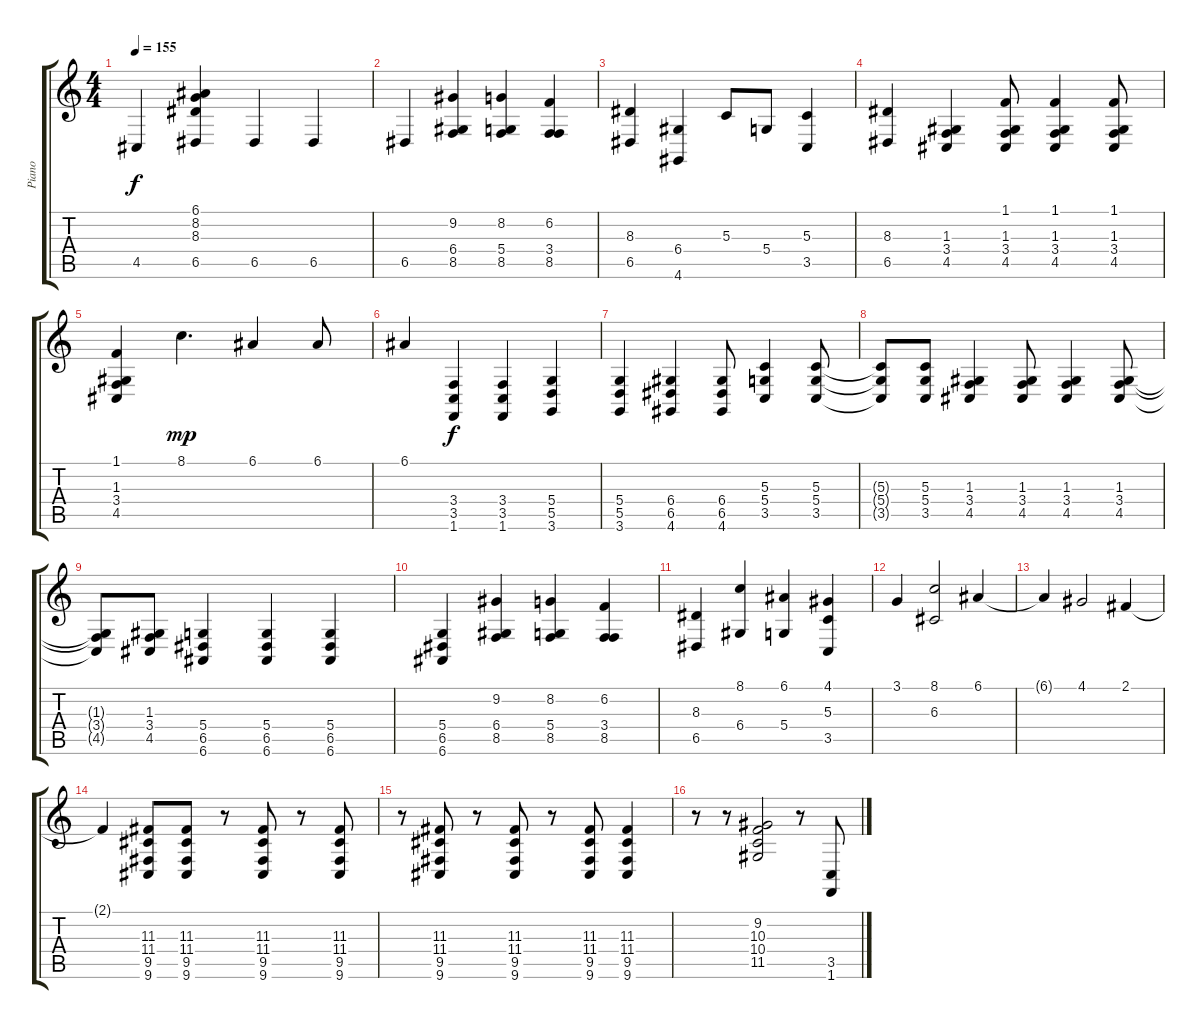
\track ("Piano" "Piano") {instrument acousticgrandpiano}
\staff {score tabs}
\tuning (E4 B3 G3 D3 A2 E2) {hide}
\ts (4 4)
\tempo 155
\clef g2
\ks c
4.5.4{dy f} (6.1 8.2 8.3 6.5).4 6.5.4 6.5.4 |
6.5.4 (9.2 6.4 8.5).4 (8.2 5.4 8.5).4 (6.2 3.4 8.5).4 |
(8.3 6.5).4 (6.4 4.6).4 5.3.8 5.4.8 (5.3 3.5).4 |
(8.3 6.5).4 (1.3 3.4 4.5).4 (1.1 1.3 3.4 4.5).8 (1.1 1.3 3.4 4.5).4 (1.1 1.3 3.4 4.5).8 |
(1.1 1.3 3.4 4.5).4 8.1.4{d dy mp} 6.1.4 6.1.8 |
6.1.4 (3.4 3.5 1.6).4{dy f} (3.4 3.5 1.6).4 (5.4 5.5 3.6).4 |
(5.4 5.5 3.6).4 (6.4 6.5 4.6).4 (6.4 6.5 4.6).8 (5.3 5.4 3.5).4 (5.3 5.4 3.5).8 |
(5.3{t} 5.4{t} 3.5{t}).8 (5.3 5.4 3.5).8 (1.3 3.4 4.5).4 (1.3 3.4 4.5).8 (1.3 3.4 4.5).4 (1.3 3.4 4.5).8 |
(1.3{t} 3.4{t} 4.5{t}).8 (1.3 3.4 4.5).8 (5.4 6.5 6.6).4 (5.4 6.5 6.6).4 (5.4 6.5 6.6).4 |
(5.4 6.5 6.6).4 (9.2 6.4 8.5).4 (8.2 5.4 8.5).4 (6.2 3.4 8.5).4 |
(8.3 6.5).4 (8.1 6.4).4 (6.1 5.4).4 (4.1 5.3 3.5).4 |
3.1.4 (8.1 6.3).2 6.1.4 |
6.1{t}.4 4.1.2 2.1.4 |
2.1{t}.4 (11.3 11.4 9.5 9.6).8 (11.3 11.4 9.5 9.6).8 r.8 (11.3 11.4 9.5 9.6).8 r.8 (11.3 11.4 9.5 9.6).8 |
r.8 (11.3 11.4 9.5 9.6).8 r.8 (11.3 11.4 9.5 9.6).8 r.8 (11.3 11.4 9.5 9.6).8 (11.3 11.4 9.5 9.6).4 |
r.8 r.8 (9.2 10.3 10.4 11.5).2 r.8 (3.5 1.6).8
